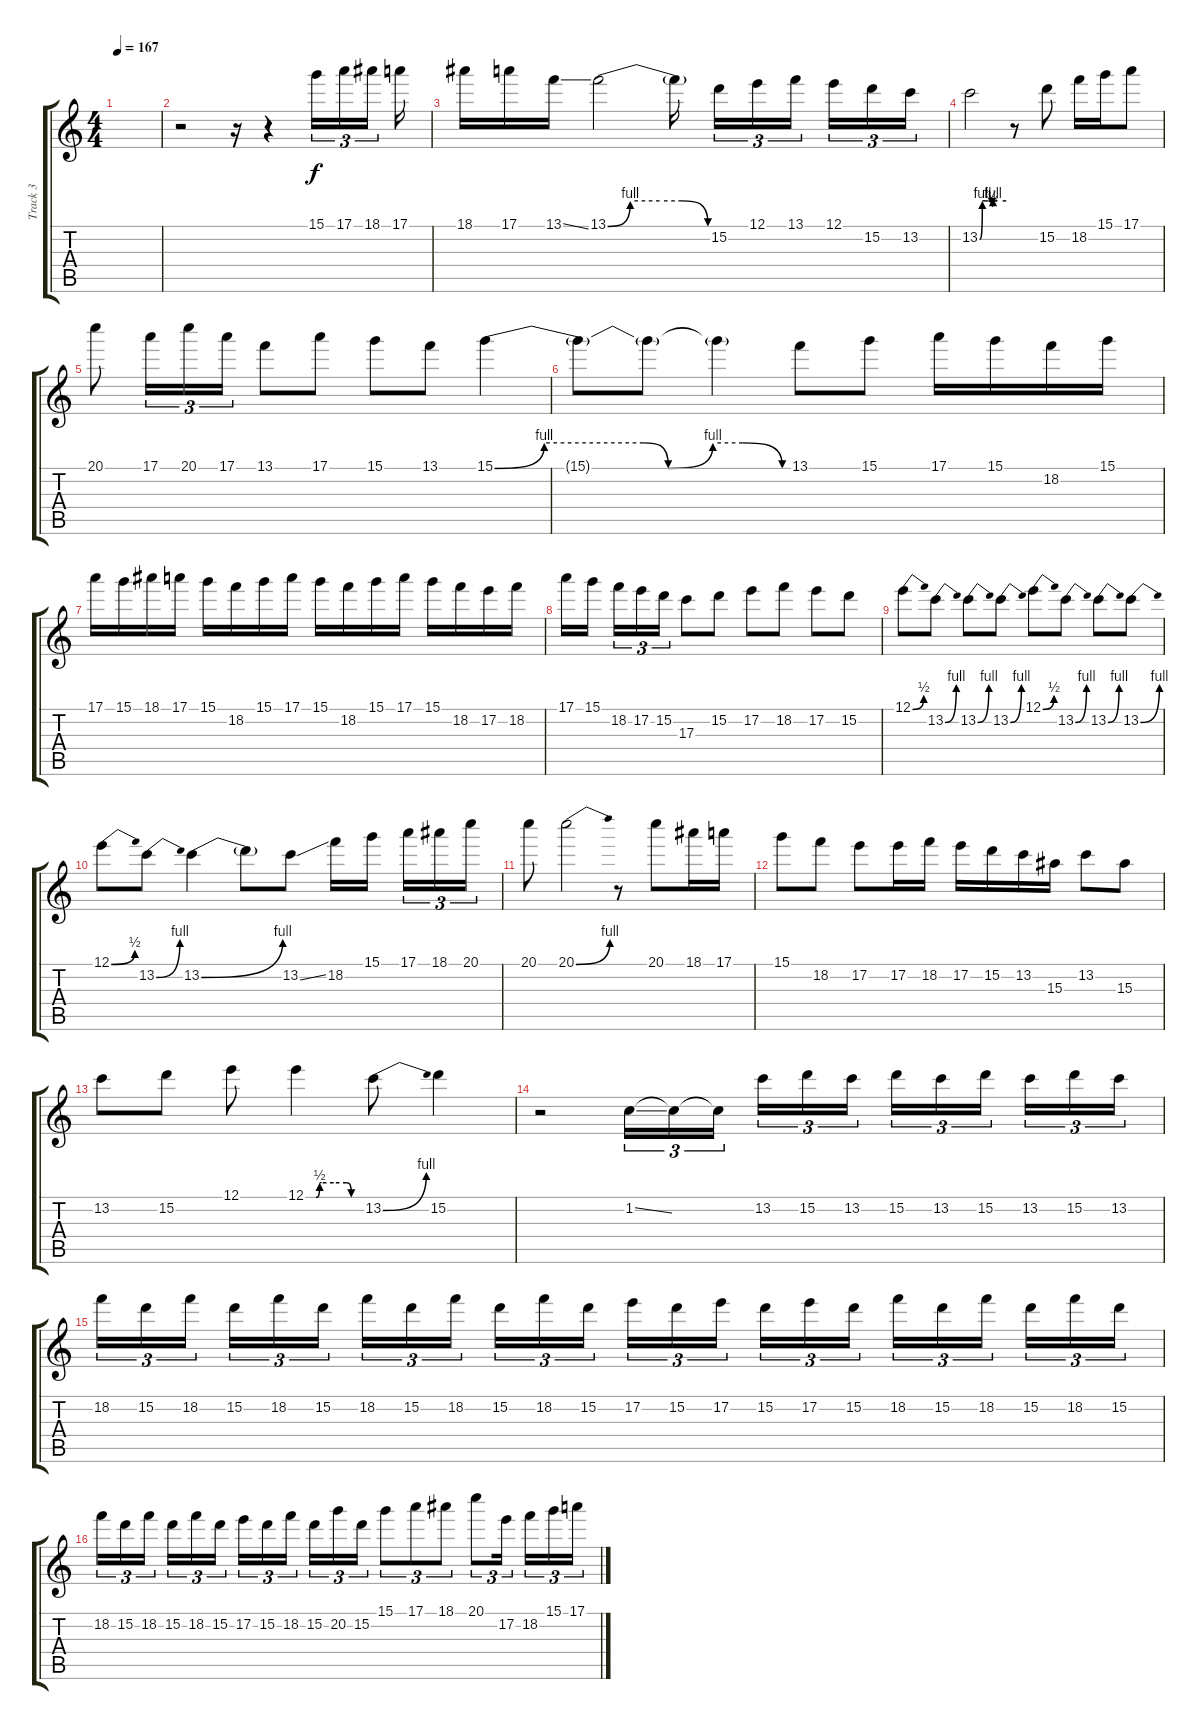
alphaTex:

\track ("Track 3" "Track 3") {instrument overdrivenguitar}
\staff {score tabs}
\tuning (E4 B3 G3 D3 A2 E2) {hide}
\ts (4 4)
\tempo 167
\clef g2
\ks c
|
r.2 r.16 r.4 15.1.16{tu (3 2)} 17.1.16{tu (3 2)} 18.1.16{tu (3 2)} 17.1.16 |
18.1.16 17.1.16 13.1{ss}.16 13.1{be (custom 0 0 13 4 30 4 43 4 58 0 60 0)}.2 13.1{t}.16 15.2.16{tu (3 2)} 12.1.16{tu (3 2)} 13.1.16{tu (3 2)} 12.1.16{tu (3 2)} 15.2.16{tu (3 2)} 13.2.16{tu (3 2)} |
13.2{be (custom 0 0 6 4 18 4 20 4 28 3 30 4 39 4 60 4)}.2 r.8 15.2.8 18.2.16 15.1.16 17.1.8 |
20.1.8 17.1.16{tu (3 2)} 20.1.16{tu (3 2)} 17.1.16{tu (3 2)} 13.1.8 17.1.8 15.1.8 13.1.8 15.1{be (custom 0 0 10 4 30 4 35 0 44 4 50 4 58 0 60 0)}.4 |
15.1{t}.8 15.1{t}.8 15.1{t}.4 13.1.8 15.1.8 17.1.16 15.1.16 18.2.16 15.1.16 |
17.1.16 15.1.16 18.1.16 17.1.16 15.1.16 18.2.16 15.1.16 17.1.16 15.1.16 18.2.16 15.1.16 17.1.16 15.1.16 18.2.16 17.2.16 18.2.16 |
17.1.16 15.1.16 18.2.16{tu (3 2)} 17.2.16{tu (3 2)} 15.2.16{tu (3 2)} 17.3.8 15.2.8 17.2.8 18.2.8 17.2.8 15.2.8 |
12.1{be (bend 0 0 60 2)}.8 13.2{be (bend 0 0 60 4)}.8 13.2{be (bend 0 0 60 4)}.8 13.2{be (bend 0 0 60 4)}.8 12.1{be (bend 0 0 60 2)}.8 13.2{be (bend 0 0 60 4)}.8 13.2{be (bend 0 0 60 4)}.8 13.2{be (bend 0 0 60 4)}.8 |
12.1{be (bend 0 0 60 2)}.8 13.2{be (bend 0 0 60 4)}.8 13.2{be (bend 0 0 60 4)}.4 13.2{t}.8 13.2{ss}.8 18.2.16 15.1.16 17.1.16{tu (3 2)} 18.1.16{tu (3 2)} 20.1.16{tu (3 2)} |
20.1.8 20.1{be (bend 0 0 60 4)}.2 r.8 20.1.8 18.1.16 17.1.16 |
15.1.8 18.2.8 17.2.8 17.2.16 18.2.16 17.2.16 15.2.16 13.2.16 15.3.16 13.2.8 15.3.8 |
13.2.8 15.2.8 12.1.8 12.1{be (custom 0 0 11 0 15 2 17 2 30 2 44 2 49 0 52 0 60 0)}.4 13.2{be (bend 0 0 60 4)}.8 15.2.4 |
r.2 1.2{ss}.16{tu (3 2)} 1.2{t}.16{tu (3 2)} 1.2{t}.16{tu (3 2)} 13.2.16{tu (3 2)} 15.2.16{tu (3 2)} 13.2.16{tu (3 2)} 15.2.16{tu (3 2)} 13.2.16{tu (3 2)} 15.2.16{tu (3 2)} 13.2.16{tu (3 2)} 15.2.16{tu (3 2)} 13.2.16{tu (3 2)} |
18.2.16{tu (3 2)} 15.2.16{tu (3 2)} 18.2.16{tu (3 2)} 15.2.16{tu (3 2)} 18.2.16{tu (3 2)} 15.2.16{tu (3 2)} 18.2.16{tu (3 2)} 15.2.16{tu (3 2)} 18.2.16{tu (3 2)} 15.2.16{tu (3 2)} 18.2.16{tu (3 2)} 15.2.16{tu (3 2)} 17.2.16{tu (3 2)} 15.2.16{tu (3 2)} 17.2.16{tu (3 2)} 15.2.16{tu (3 2)} 17.2.16{tu (3 2)} 15.2.16{tu (3 2)} 18.2.16{tu (3 2)} 15.2.16{tu (3 2)} 18.2.16{tu (3 2)} 15.2.16{tu (3 2)} 18.2.16{tu (3 2)} 15.2.16{tu (3 2)} |
18.2.16{tu (3 2)} 15.2.16{tu (3 2)} 18.2.16{tu (3 2)} 15.2.16{tu (3 2)} 18.2.16{tu (3 2)} 15.2.16{tu (3 2)} 17.2.16{tu (3 2)} 15.2.16{tu (3 2)} 18.2.16{tu (3 2)} 15.2.16{tu (3 2)} 20.2.16{tu (3 2)} 15.2.16{tu (3 2)} 15.1.8{tu (3 2)} 17.1.8{tu (3 2)} 18.1.8{tu (3 2)} 20.1.8{tu (3 2)} 17.2.16{tu (3 2)} 18.2.16{tu (3 2)} 15.1.16{tu (3 2)} 17.1.16{tu (3 2)}
